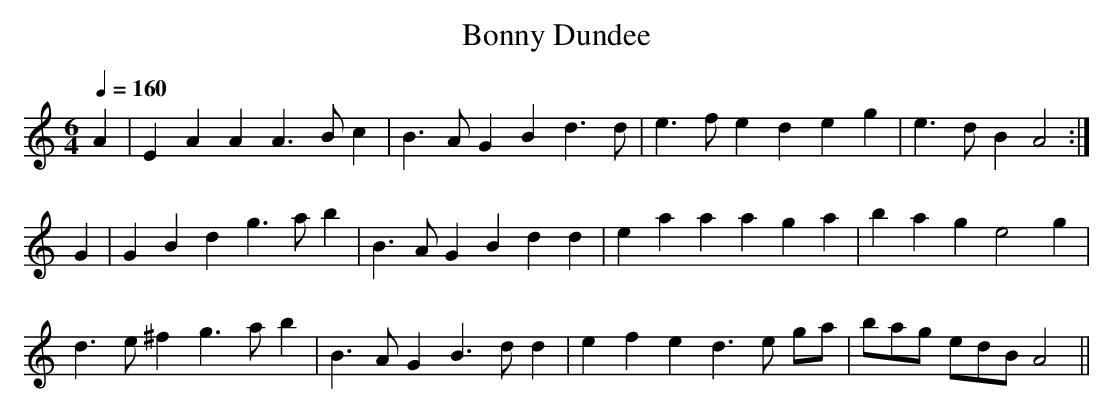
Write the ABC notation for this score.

X:1
T: Bonny Dundee
M: 6/4
L: 1/4
Q: 160
K: Am
A|EAA A>Bc|B>AG Bd>d|e>fe deg|e>dB A2 :|
G|GBd g>ab|B>AG Bdd|eaa aga|bag e2g|
d>e^f g>ab|B>AG B>dd|efe d>e g/a/|b/a/g/ e/d/B/ A2 ||
